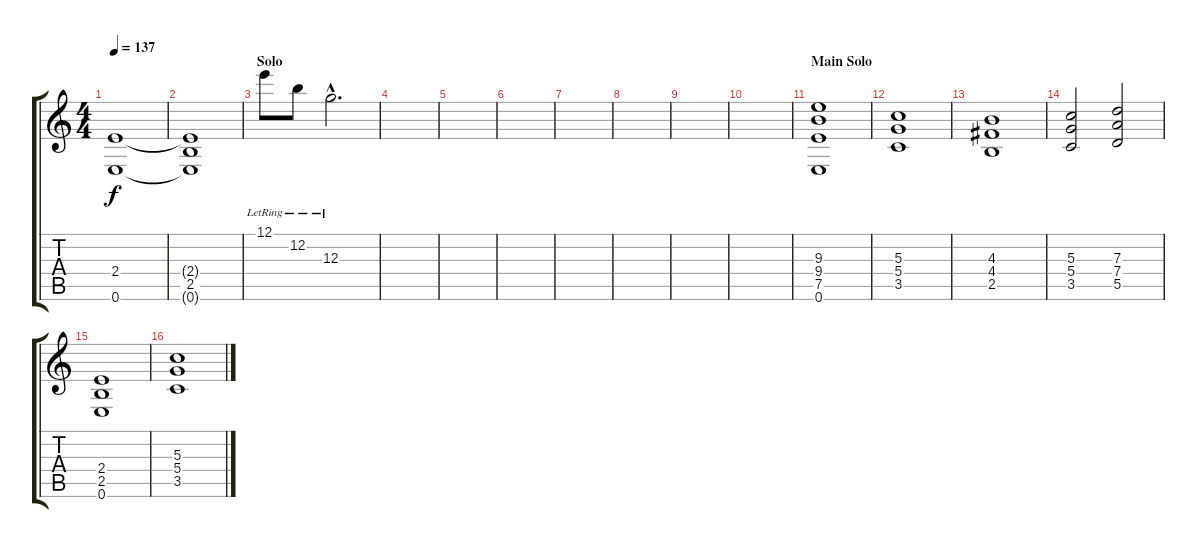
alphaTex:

\track "" {instrument overdrivenguitar}
\staff {score tabs}
\tuning (E4 B3 G3 D3 A2 E2) {hide}
\ts (4 4)
\tempo 137
\clef g2
\ks c
(2.4{t} 0.6{t}).1{dy f} |
(2.4{t} 2.5{t} 0.6{t}).1 |
\section ("" "Solo")
12.1{lr}.8 12.2{lr}.8 12.3{hac lr}.2{d} |
|
|
|
|
|
|
|
\section ("" "Main Solo")
(9.3 9.4 7.5 0.6).1 |
(5.3 5.4 3.5).1 |
(4.3 4.4 2.5).1 |
(5.3 5.4 3.5).2 (7.3 7.4 5.5).2 |
(2.4 2.5 0.6).1 |
(5.3 5.4 3.5).1
